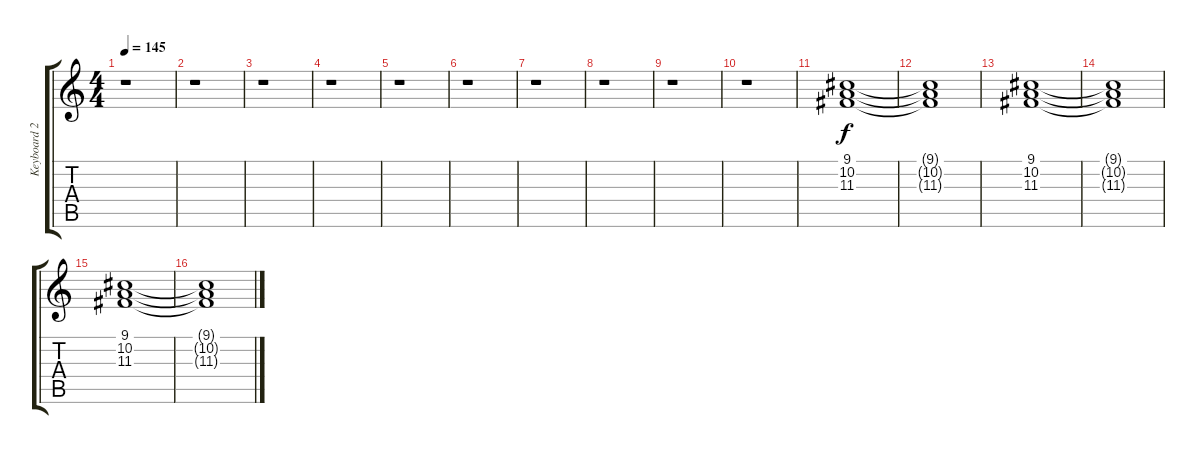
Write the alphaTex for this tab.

\track ("Keyboard 2." "Keyboard 2") {instrument choiraahs}
\staff {score tabs}
\tuning (E4 B3 G3 D3 A2 E2) {hide}
\ts (4 4)
\tempo 145
\clef g2
\ks c
r.1{dy f} |
r.1 |
r.1 |
r.1 |
r.1 |
r.1 |
r.1 |
r.1 |
r.1 |
r.1 |
(9.1 10.2 11.3).1{instrument choiraahs} |
(9.1{t} 10.2{t} 11.3{t}).1 |
(9.1 10.2 11.3).1 |
(9.1{t} 10.2{t} 11.3{t}).1 |
(9.1 10.2 11.3).1 |
(9.1{t} 10.2{t} 11.3{t}).1
